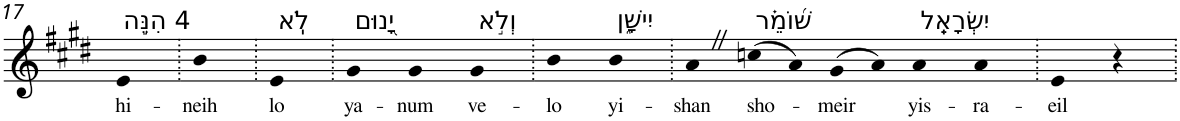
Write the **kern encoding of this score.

**kern	**text
*part1	*part1
*staff1	*staff1
*I"Piano	*
*I'Pno	*
!!LO:PB:g=z
*clefG2	*
*k[f#c#g#d#]	*
*E:	*
=17	=17
!LO:TX:a:t=4 הִנֵּ֣ה	!
!	!LO:LY:b
4e	hi-
=18.	=18.
!	!LO:LY:b
4b	-neih
=19.	=19.
!LO:TX:a:t=לֹֽא	!
!	!LO:LY:b
4e	lo
=20.	=20.
!LO:TX:a:t=יָ֭נוּם	!
!	!LO:LY:b
4g#	ya-
!	!LO:LY:b
4g#	-num
!LO:TX:a:t=וְלֹ֣א	!
!	!LO:LY:b
4g#	ve-
=21.	=21.
!	!LO:LY:b
4b	-lo
!LO:TX:a:t=יִישָׁ֑ן	!
!	!LO:LY:b
4b	yi-
=22.	=22.
!	!LO:LY:b
4aZ	-shan
!LO:TX:a:t=שׁ֝וֹמֵ֗ר	!
!	!LO:LY:b
(>8ccn	sho-
8a)	.
!	!LO:LY:b
(>8g#	-meir
8a)	.
!LO:TX:a:t=יִשְׂרָאֵֽל	!
!	!LO:LY:b
4a	yis-
!	!LO:LY:b
4a	-ra-
=23.	=23.
!	!LO:LY:b
4e	-eil
4r	.
=.	=.
*-	*-
